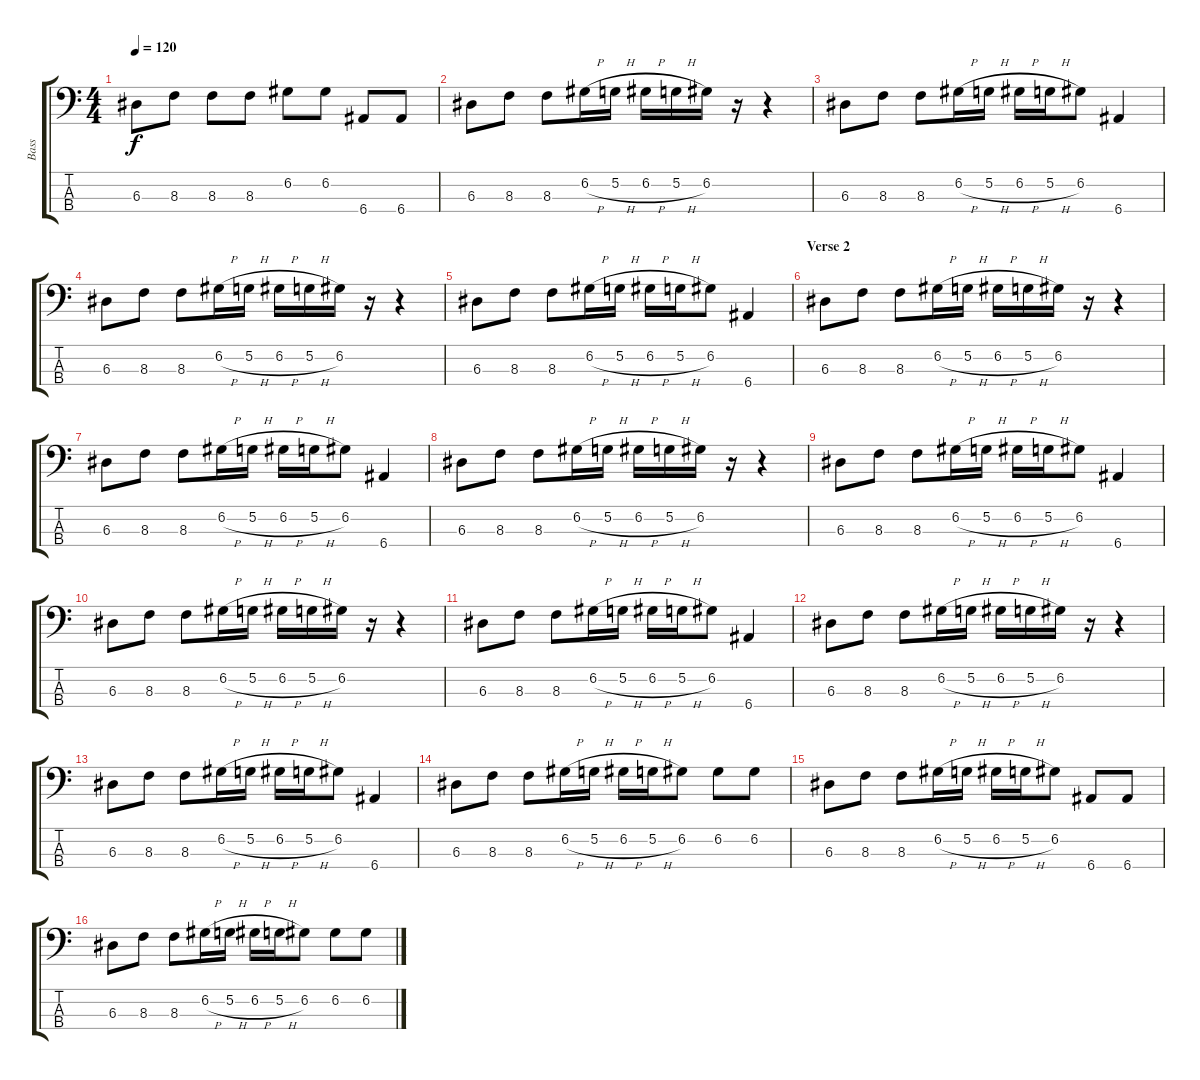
\track ("Bass" "Bass") {instrument electricbassfinger}
\staff {score tabs}
\tuning (G2 D2 A1 E1) {hide}
\ts (4 4)
\tempo 120
\clef f4
\ks c
6.3.8{dy f} 8.3.8 8.3.8 8.3.8 6.2.8 6.2.8 6.4.8 6.4.8 |
6.3.8 8.3.8 8.3.8 6.2{h}.16 5.2{h}.16 6.2{h}.16 5.2{h}.16 6.2.16 r.16 r.4 |
6.3.8 8.3.8 8.3.8 6.2{h}.16 5.2{h}.16 6.2{h}.16 5.2{h}.16 6.2.8 6.4.4 |
6.3.8 8.3.8 8.3.8 6.2{h}.16 5.2{h}.16 6.2{h}.16 5.2{h}.16 6.2.16 r.16 r.4 |
6.3.8 8.3.8 8.3.8 6.2{h}.16 5.2{h}.16 6.2{h}.16 5.2{h}.16 6.2.8 6.4.4 |
\section ("" "Verse 2")
6.3.8 8.3.8 8.3.8 6.2{h}.16 5.2{h}.16 6.2{h}.16 5.2{h}.16 6.2.16 r.16 r.4 |
6.3.8 8.3.8 8.3.8 6.2{h}.16 5.2{h}.16 6.2{h}.16 5.2{h}.16 6.2.8 6.4.4 |
6.3.8 8.3.8 8.3.8 6.2{h}.16 5.2{h}.16 6.2{h}.16 5.2{h}.16 6.2.16 r.16 r.4 |
6.3.8 8.3.8 8.3.8 6.2{h}.16 5.2{h}.16 6.2{h}.16 5.2{h}.16 6.2.8 6.4.4 |
6.3.8 8.3.8 8.3.8 6.2{h}.16 5.2{h}.16 6.2{h}.16 5.2{h}.16 6.2.16 r.16 r.4 |
6.3.8 8.3.8 8.3.8 6.2{h}.16 5.2{h}.16 6.2{h}.16 5.2{h}.16 6.2.8 6.4.4 |
6.3.8 8.3.8 8.3.8 6.2{h}.16 5.2{h}.16 6.2{h}.16 5.2{h}.16 6.2.16 r.16 r.4 |
6.3.8 8.3.8 8.3.8 6.2{h}.16 5.2{h}.16 6.2{h}.16 5.2{h}.16 6.2.8 6.4.4 |
6.3.8 8.3.8 8.3.8 6.2{h}.16 5.2{h}.16 6.2{h}.16 5.2{h}.16 6.2.8 6.2.8 6.2.8 |
6.3.8 8.3.8 8.3.8 6.2{h}.16 5.2{h}.16 6.2{h}.16 5.2{h}.16 6.2.8 6.4.8 6.4.8 |
6.3.8 8.3.8 8.3.8 6.2{h}.16 5.2{h}.16 6.2{h}.16 5.2{h}.16 6.2.8 6.2.8 6.2.8
